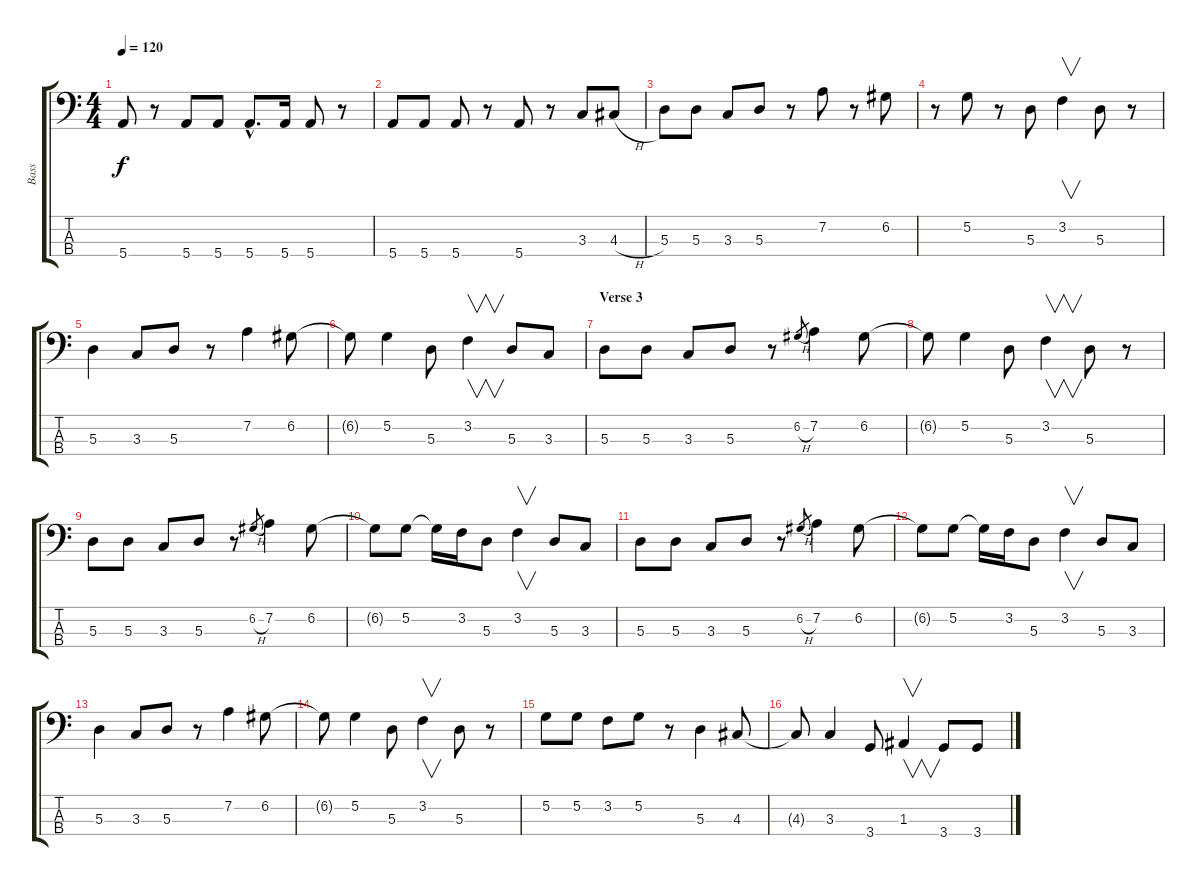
\track ("Bass" "Bass") {instrument electricbassfinger}
\staff {score tabs}
\tuning (G2 D2 A1 E1) {hide}
\ts (4 4)
\tempo 120
\clef f4
\ks c
5.4.8{dy f} r.8 5.4.8 5.4.8 5.4{hac}.8{d} 5.4.16 5.4.8 r.8 |
5.4.8 5.4.8 5.4.8 r.8 5.4.8 r.8 3.3.8 4.3{h}.8 |
5.3.8 5.3.8 3.3.8 5.3.8 r.8 7.2.8 r.8 6.2.8 |
r.8 5.2.8 r.8 5.3.8 3.2.4{v} 5.3.8 r.8 |
5.3.4 3.3.8 5.3.8 r.8 7.2.4 6.2.8 |
6.2{t}.8 5.2.4 5.3.8 3.2.4{v} 5.3.8 3.3.8 |
\section ("" "Verse 3")
5.3.8 5.3.8 3.3.8 5.3.8 r.8 6.2{h}.8{gr} 7.2.4 6.2.8 |
6.2{t}.8 5.2.4 5.3.8 3.2.4{v} 5.3.8 r.8 |
5.3.8 5.3.8 3.3.8 5.3.8 r.8 6.2{h}.8{gr} 7.2.4 6.2.8 |
6.2{t}.8 5.2.8 5.2{t}.16 3.2.16 5.3.8 3.2.4{v} 5.3.8 3.3.8 |
5.3.8 5.3.8 3.3.8 5.3.8 r.8 6.2{h}.8{gr} 7.2.4 6.2.8 |
6.2{t}.8 5.2.8 5.2{t}.16 3.2.16 5.3.8 3.2.4{v} 5.3.8 3.3.8 |
5.3.4 3.3.8 5.3.8 r.8 7.2.4 6.2.8 |
6.2{t}.8 5.2.4 5.3.8 3.2.4{v} 5.3.8 r.8 |
5.2.8 5.2.8 3.2.8 5.2.8 r.8 5.3.4 4.3.8 |
4.3{t}.8 3.3.4 3.4.8 1.3.4{v} 3.4.8 3.4.8
